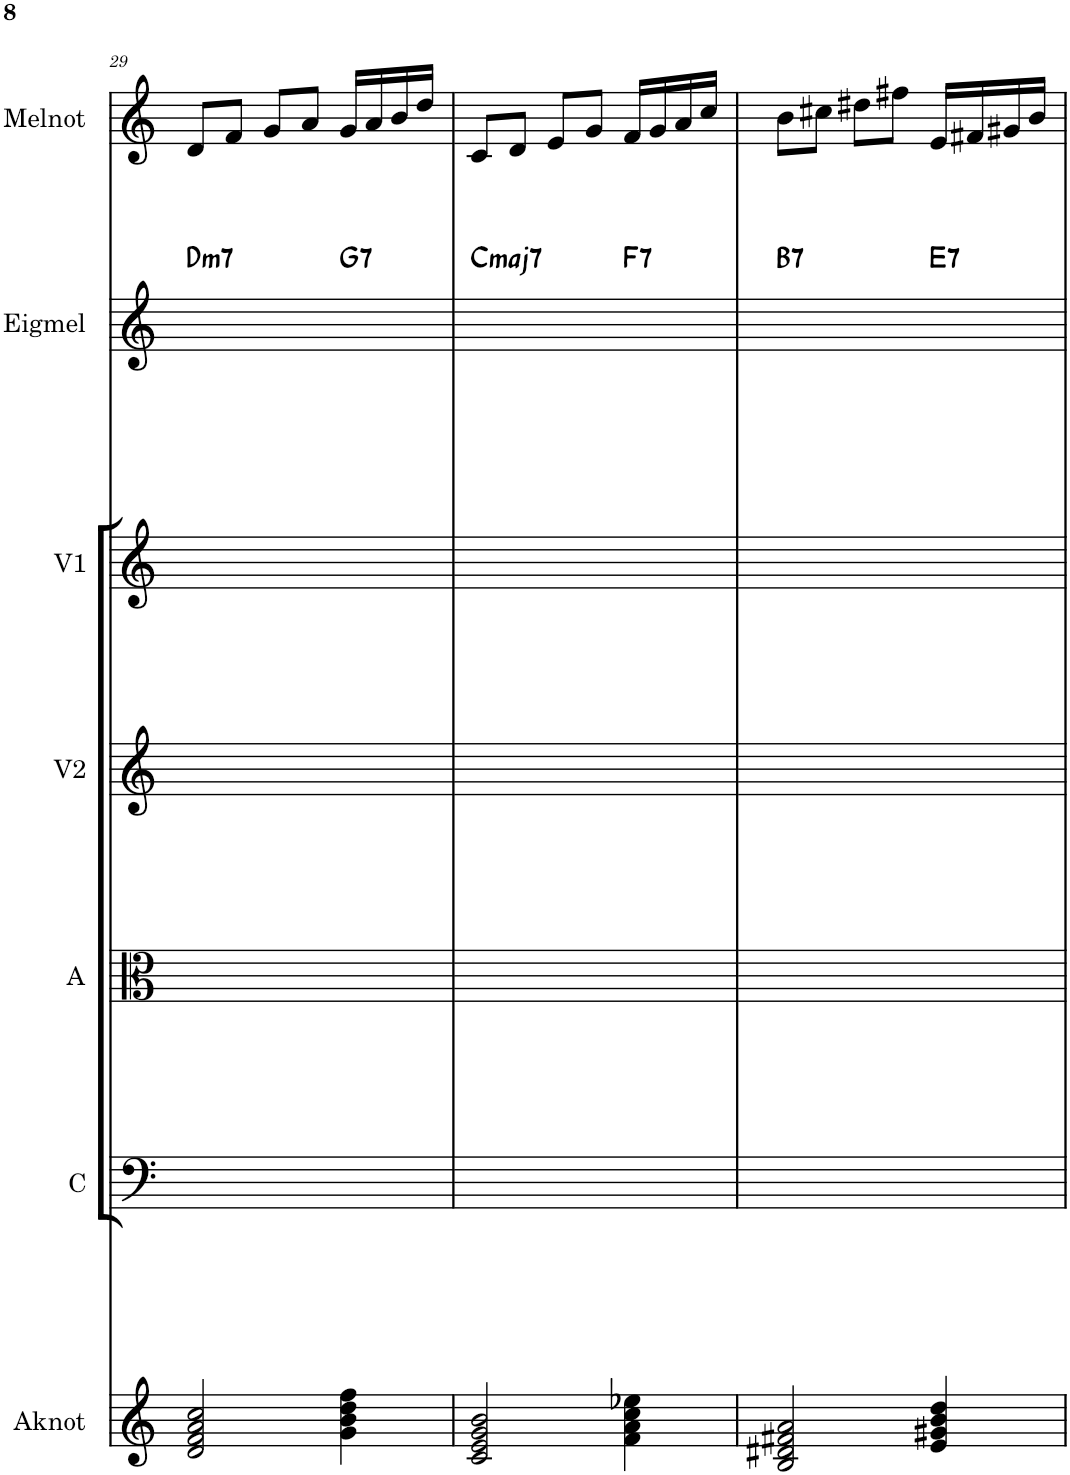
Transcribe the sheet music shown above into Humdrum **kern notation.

**kern	**kern	**kern	**kern	**kern	**kern	**harte	**kern
*part7	*part6	*part5	*part4	*part3	*part2	*part2	*part1
*staff7	*staff6	*staff5	*staff4	*staff3	*staff2	*	*staff1
*I"Akkoordnoten	*I"Cello	*I"Altviool	*I"Viool 2	*I"Viool 1	*I"Eigen melodie	*	*I"Melodienoten
*I'Aknot	*I'C	*I'A	*I'V2	*I'V1	*I'Eigmel	*	*I'Melnot
!!LO:PB:g=z
*clefG2	*clefF4	*clefC3	*clefG2	*clefG2	*clefG2	*	*clefG2
*k[]	*k[]	*k[]	*k[]	*k[]	*k[]	*	*k[]
*M3/4	*M3/4	*M3/4	*M3/4	*M3/4	*M3/4	*	*M3/4
=29	=29	=29	=29	=29	=29	=29	=29
!	!	!	!	!	!	!LO:H:kt=m7	!
*	*	*	*	*	*^	*	*
2d/ 2f/ 2a/ 2cc/	2.ryy	2.ryy	2.ryy	2.ryy	2.ryy	2ryy	D:min7	8d/L
.	.	.	.	.	.	.	.	8f/J
.	.	.	.	.	.	.	.	8g/L
.	.	.	.	.	.	.	.	8a/J
!	!	!	!	!	!	!	!LO:H:kt=7	!
4g\ 4b\ 4dd\ 4ff\	.	.	.	.	.	4ryy	G:7	16g/LL
.	.	.	.	.	.	.	.	16a/
.	.	.	.	.	.	.	.	16b/
.	.	.	.	.	.	.	.	16dd/JJ
=30	=30	=30	=30	=30	=30	=30	=30	=30
!	!	!	!	!	!	!	!LO:H:kt=maj7	!
2c/ 2e/ 2g/ 2b/	2.ryy	2.ryy	2.ryy	2.ryy	2.ryy	2ryy	C:maj7	8c/L
.	.	.	.	.	.	.	.	8d/J
.	.	.	.	.	.	.	.	8e/L
.	.	.	.	.	.	.	.	8g/J
!	!	!	!	!	!	!	!LO:H:kt=7	!
4f\ 4a\ 4cc\ 4ee-X\	.	.	.	.	.	4ryy	F:7	16f/LL
.	.	.	.	.	.	.	.	16g/
.	.	.	.	.	.	.	.	16a/
.	.	.	.	.	.	.	.	16cc/JJ
=31	=31	=31	=31	=31	=31	=31	=31	=31
!	!	!	!	!	!	!	!LO:H:kt=7	!
2B/ 2d#X/ 2f#X/ 2a/	2.ryy	2.ryy	2.ryy	2.ryy	2.ryy	2ryy	B:7	8b\L
.	.	.	.	.	.	.	.	8cc#X\J
.	.	.	.	.	.	.	.	8dd#X\L
.	.	.	.	.	.	.	.	8ff#X\J
!	!	!	!	!	!	!	!LO:H:kt=7	!
4e/ 4g#X/ 4b/ 4dd/	.	.	.	.	.	4ryy	E:7	16e/LL
.	.	.	.	.	.	.	.	16f#X/
.	.	.	.	.	.	.	.	16g#X/
.	.	.	.	.	.	.	.	16b/JJ
*	*	*	*	*	*v	*v	*	*
=	=	=	=	=	=	=	=
*-	*-	*-	*-	*-	*-	*-	*-
